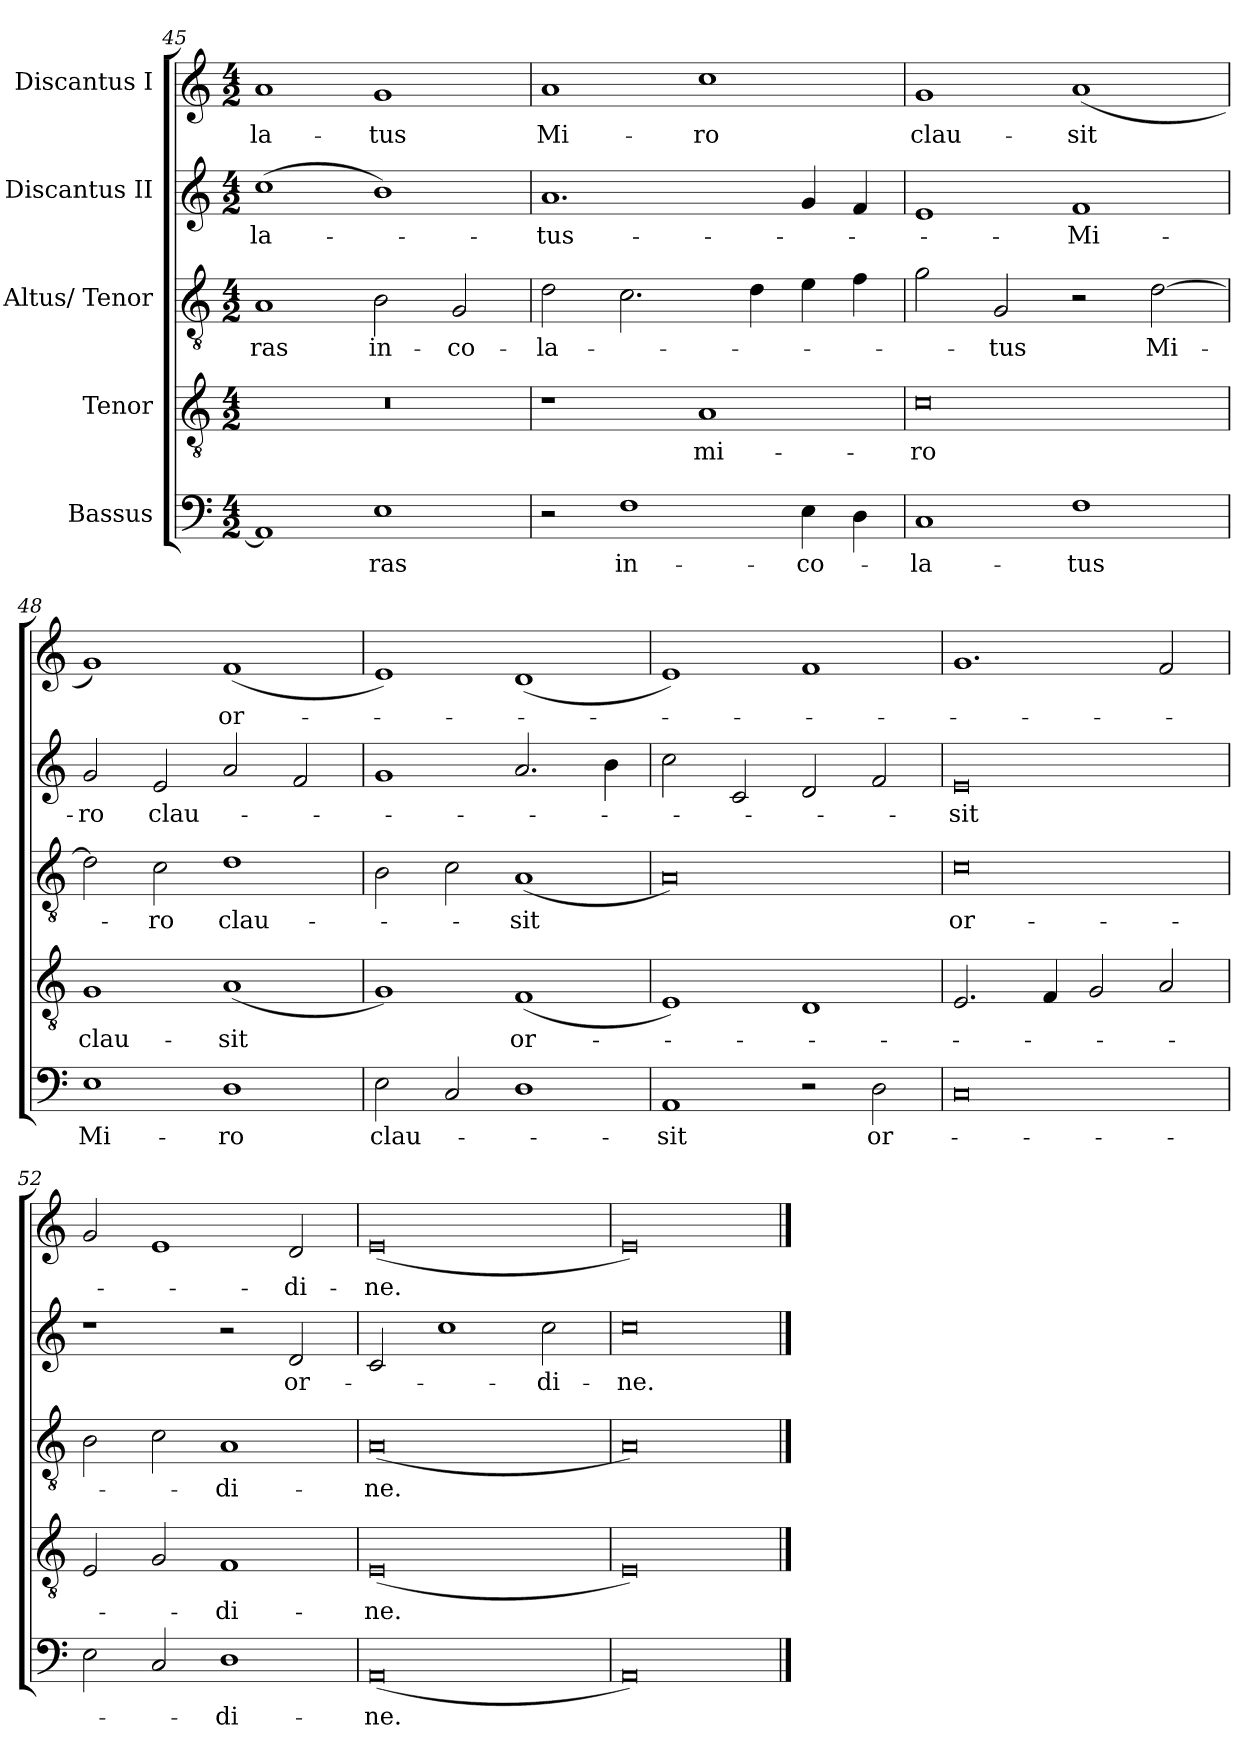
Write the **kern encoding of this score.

**kern	**text	**kern	**text	**kern	**text	**kern	**text	**kern	**text
*part5	*part5	*part4	*part4	*part3	*part3	*part2	*part2	*part1	*part1
*staff5	*staff5	*staff4	*staff4	*staff3	*staff3	*staff2	*staff2	*staff1	*staff1
*I"Bassus	*	*I"Tenor	*	*I"Altus/ Tenor	*	*I"Discantus II	*	*I"Discantus I	*
!!LO:LB:g=z
*clefF4	*	*clefGv2	*	*clefGv2	*	*clefG2	*	*clefG2	*
*k[]	*	*k[]	*	*k[]	*	*k[]	*	*k[]	*
*M4/2	*	*M4/2	*	*M4/2	*	*M4/2	*	*M4/2	*
=45	=45	=45	=45	=45	=45	=45	=45	=45	=45
1AA]	.	0r	.	1A	-ras	(1cc	-la-	1a	-la-
1E	-ras	.	.	2B\	in-	1b)	.	1g	-tus
.	.	.	.	2G/	-co-	.	.	.	.
=46	=46	=46	=46	=46	=46	=46	=46	=46	=46
2r	.	1r	.	2d\	-la-	1.a	-tus-	1a	Mi-
1F	in-	.	.	2.c\	.	.	.	.	.
.	.	1A	mi-	.	.	.	.	1cc	-ro
.	.	.	.	4d\	.	.	.	.	.
4E\	-co-	.	.	4e\	.	4g/	.	.	.
4D\	.	.	.	4f\	.	4f/	.	.	.
=47	=47	=47	=47	=47	=47	=47	=47	=47	=47
1C	-la-	0c	-ro	2g\	.	1e	.	1g	clau-
.	.	.	.	2G/	-tus	.	.	.	.
1F	-tus	.	.	2r	.	1f	-Mi-	(1a	-sit
.	.	.	.	[2d\	Mi-	.	.	.	.
=48	=48	=48	=48	=48	=48	=48	=48	=48	=48
1E	Mi-	1G	clau-	2d\]	.	2g/	-ro	1g)	.
.	.	.	.	2c\	-ro	2e/	clau-	.	.
1D	-ro	(1A	-sit	1d	clau-	2a/	.	(1f	or-
.	.	.	.	.	.	2f/	.	.	.
=49	=49	=49	=49	=49	=49	=49	=49	=49	=49
2E\	clau-	1G)	.	2B\	.	1g	.	1e)	.
2C/	.	.	.	2c\	.	.	.	.	.
1D	.	(1F	or-	(1A	-sit	2.a/	.	(1d	.
.	.	.	.	.	.	4b\	.	.	.
=50	=50	=50	=50	=50	=50	=50	=50	=50	=50
1AA	-sit	1E)	.	0A)	.	2cc\	.	1e)	.
.	.	.	.	.	.	2c/	.	.	.
2r	.	1D	.	.	.	2d/	.	1f	.
2D\	or-	.	.	.	.	2f/	.	.	.
=51	=51	=51	=51	=51	=51	=51	=51	=51	=51
0C	.	2.E/	.	0c	or-	0e	-sit	1.g	.
.	.	4F/	.	.	.	.	.	.	.
.	.	2G/	.	.	.	.	.	.	.
.	.	2A/	.	.	.	.	.	2f/	.
=52	=52	=52	=52	=52	=52	=52	=52	=52	=52
2E\	.	2E/	.	2B\	.	1r	.	2g/	.
2C/	.	2G/	.	2c\	.	.	.	1e	.
1D	-di-	1F	-di-	1A	-di-	2r	.	.	.
.	.	.	.	.	.	2d/	or-	2d/	-di-
=53	=53	=53	=53	=53	=53	=53	=53	=53	=53
(0AA	-ne.	(0E	-ne.	(0A	-ne.	2c/	.	(0e	-ne.
.	.	.	.	.	.	1cc	.	.	.
.	.	.	.	.	.	2cc\	-di-	.	.
=54	=54	=54	=54	=54	=54	=54	=54	=54	=54
0AA)	.	0E)	.	0A)	.	0cc	-ne.	0e)	.
==	==	==	==	==	==	==	==	==	==
*-	*-	*-	*-	*-	*-	*-	*-	*-	*-
